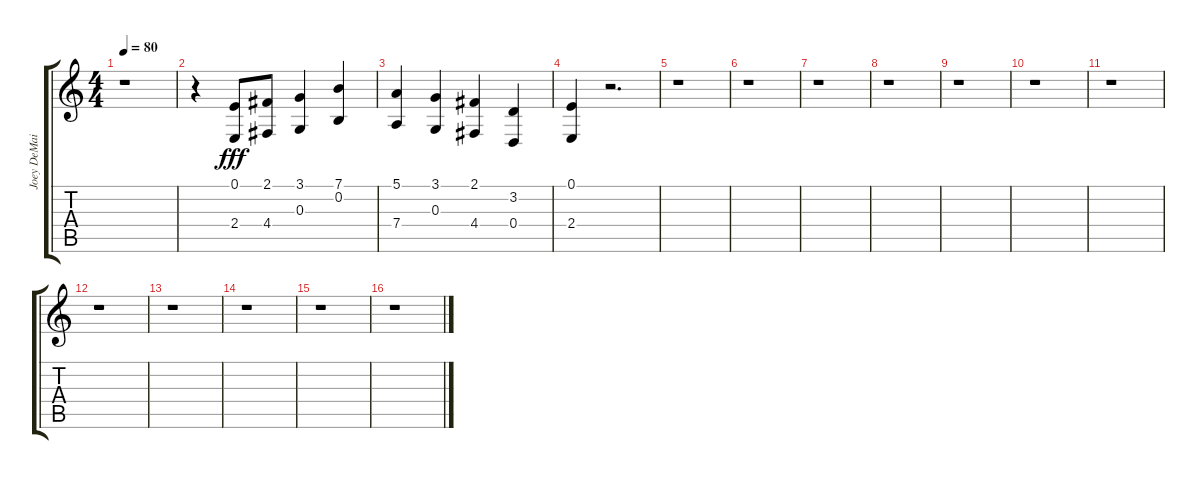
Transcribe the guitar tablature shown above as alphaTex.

\track ("Joey DeMaio-Choir" "Joey DeMai") {instrument fx4atmosphere}
\staff {score tabs}
\tuning (E4 B3 G3 D3 A2 E2) {hide}
\ts (4 4)
\tempo 80
\clef g2
\ks c
r.1{dy fff} |
r.4 (0.1 2.4).8 (2.1 4.4).8 (3.1 0.3).4 (7.1 0.2).4 |
(5.1 7.4).4 (3.1 0.3).4 (2.1 4.4).4 (3.2 0.4).4 |
(0.1 2.4).4 r.2{d} |
r.1 |
r.1 |
r.1 |
r.1 |
r.1 |
r.1 |
r.1 |
r.1 |
r.1 |
r.1 |
r.1 |
r.1
